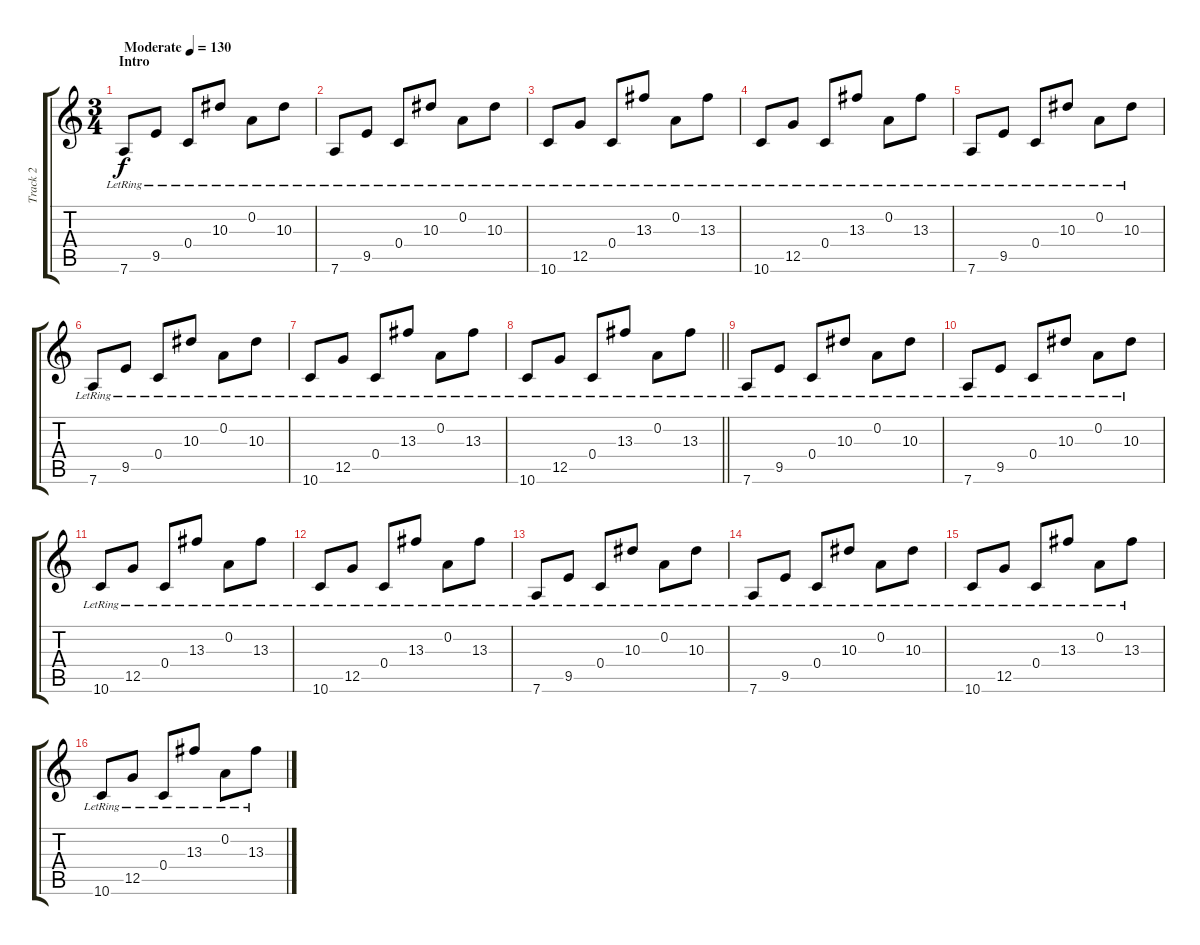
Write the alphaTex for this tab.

\track ("Track 2" "Track 2") {instrument distortionguitar}
\staff {score tabs}
\tuning (D4 A3 F3 C3 G2 D2) {hide}
\ts (3 4)
\section ("" "Intro")
\tempo (130 "Moderate")
\clef g2
\ks c
7.6{lr}.8{dy f instrument electricguitarclean} 9.5{lr}.8 0.4{lr}.8 10.3{lr}.8 0.2{lr}.8 10.3{lr}.8 |
7.6{lr}.8 9.5{lr}.8 0.4{lr}.8 10.3{lr}.8 0.2{lr}.8 10.3{lr}.8 |
10.6{lr}.8 12.5{lr}.8 0.4{lr}.8 13.3{lr}.8 0.2{lr}.8 13.3{lr}.8 |
10.6{lr}.8 12.5{lr}.8 0.4{lr}.8 13.3{lr}.8 0.2{lr}.8 13.3{lr}.8 |
7.6{lr}.8 9.5{lr}.8 0.4{lr}.8 10.3{lr}.8 0.2{lr}.8 10.3{lr}.8 |
7.6{lr}.8 9.5{lr}.8 0.4{lr}.8 10.3{lr}.8 0.2{lr}.8 10.3{lr}.8 |
10.6{lr}.8 12.5{lr}.8 0.4{lr}.8 13.3{lr}.8 0.2{lr}.8 13.3{lr}.8 |
\barLineRight lightlight
10.6{lr}.8 12.5{lr}.8 0.4{lr}.8 13.3{lr}.8 0.2{lr}.8 13.3{lr}.8 |
\section ("" "")
7.6{lr}.8 9.5{lr}.8 0.4{lr}.8 10.3{lr}.8 0.2{lr}.8 10.3{lr}.8 |
7.6{lr}.8 9.5{lr}.8 0.4{lr}.8 10.3{lr}.8 0.2{lr}.8 10.3{lr}.8 |
10.6{lr}.8 12.5{lr}.8 0.4{lr}.8 13.3{lr}.8 0.2{lr}.8 13.3{lr}.8 |
10.6{lr}.8 12.5{lr}.8 0.4{lr}.8 13.3{lr}.8 0.2{lr}.8 13.3{lr}.8 |
7.6{lr}.8 9.5{lr}.8 0.4{lr}.8 10.3{lr}.8 0.2{lr}.8 10.3{lr}.8 |
7.6{lr}.8 9.5{lr}.8 0.4{lr}.8 10.3{lr}.8 0.2{lr}.8 10.3{lr}.8 |
10.6{lr}.8 12.5{lr}.8 0.4{lr}.8 13.3{lr}.8 0.2{lr}.8 13.3{lr}.8 |
10.6{lr}.8 12.5{lr}.8 0.4{lr}.8 13.3{lr}.8 0.2{lr}.8 13.3{lr}.8
